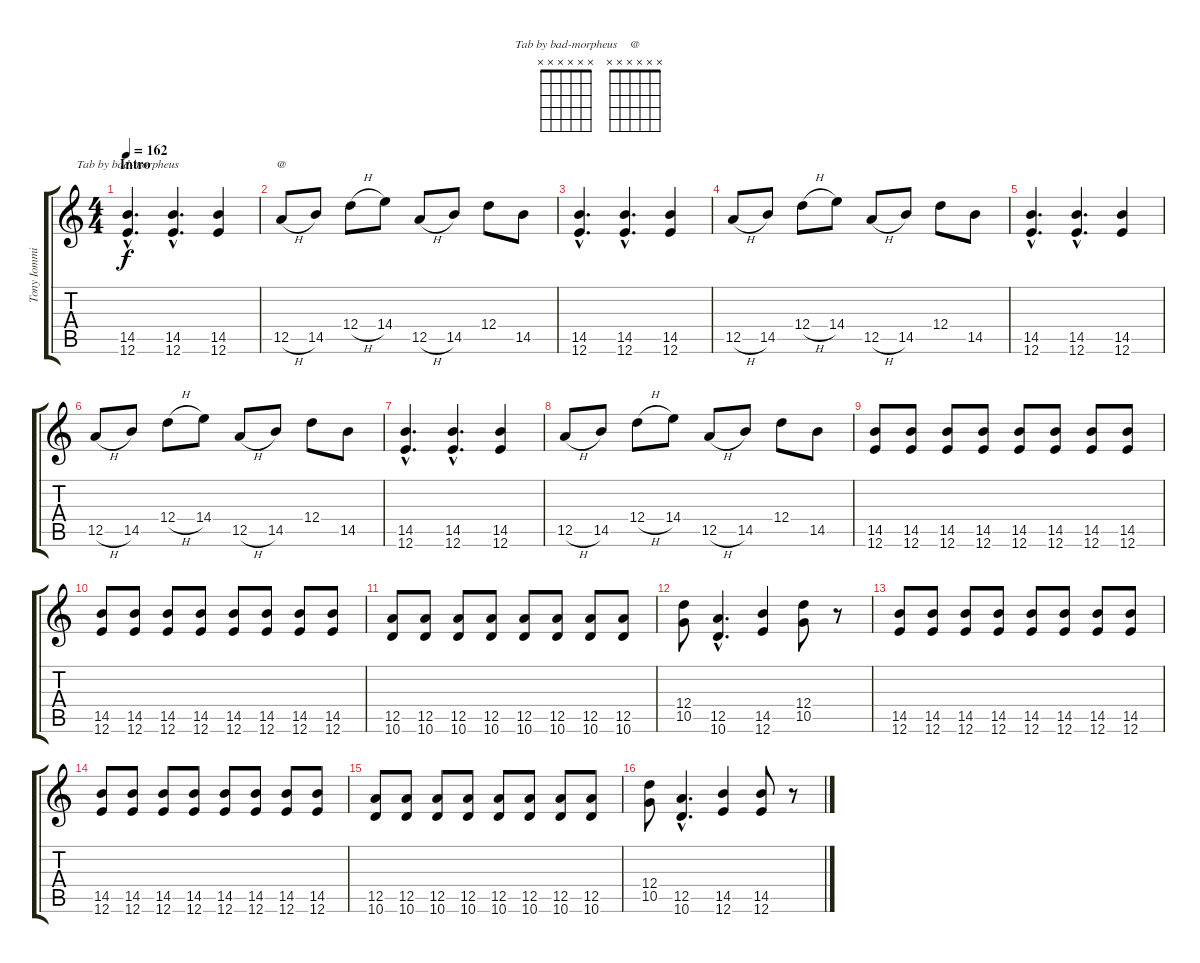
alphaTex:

\track ("Tony Iommi" "Tony Iommi") {instrument overdrivenguitar}
\staff {score tabs}
\tuning (E4 B3 G3 D3 A2 E2) {hide}
\chord ("Tab by bad-morpheus" x x x x x x) {firstfret 0}
\chord ("@" x x x x x x) {firstfret 0}
\ts (4 4)
\section ("" "Intro")
\tempo 162
\clef g2
\ks c
(14.5{hac} 12.6{hac}).4{d ch "Tab by bad-morpheus" dy f instrument overdrivenguitar} (14.5{hac} 12.6{hac}).4{d} (14.5 12.6).4 |
12.5{h}.8{ch "@"} 14.5.8 12.4{h}.8 14.4.8 12.5{h}.8 14.5.8 12.4.8 14.5.8 |
(14.5{hac} 12.6{hac}).4{d} (14.5{hac} 12.6{hac}).4{d} (14.5 12.6).4 |
12.5{h}.8 14.5.8 12.4{h}.8 14.4.8 12.5{h}.8 14.5.8 12.4.8 14.5.8 |
(14.5{hac} 12.6{hac}).4{d} (14.5{hac} 12.6{hac}).4{d} (14.5 12.6).4 |
12.5{h}.8 14.5.8 12.4{h}.8 14.4.8 12.5{h}.8 14.5.8 12.4.8 14.5.8 |
(14.5{hac} 12.6{hac}).4{d} (14.5{hac} 12.6{hac}).4{d} (14.5 12.6).4 |
12.5{h}.8 14.5.8 12.4{h}.8 14.4.8 12.5{h}.8 14.5.8 12.4.8 14.5.8 |
(14.5 12.6).8 (14.5 12.6).8 (14.5 12.6).8 (14.5 12.6).8 (14.5 12.6).8 (14.5 12.6).8 (14.5 12.6).8 (14.5 12.6).8 |
(14.5 12.6).8 (14.5 12.6).8 (14.5 12.6).8 (14.5 12.6).8 (14.5 12.6).8 (14.5 12.6).8 (14.5 12.6).8 (14.5 12.6).8 |
(12.5 10.6).8 (12.5 10.6).8 (12.5 10.6).8 (12.5 10.6).8 (12.5 10.6).8 (12.5 10.6).8 (12.5 10.6).8 (12.5 10.6).8 |
(12.4 10.5).8 (12.5{hac} 10.6{hac}).4{d} (14.5 12.6).4 (12.4 10.5).8 r.8 |
(14.5 12.6).8 (14.5 12.6).8 (14.5 12.6).8 (14.5 12.6).8 (14.5 12.6).8 (14.5 12.6).8 (14.5 12.6).8 (14.5 12.6).8 |
(14.5 12.6).8 (14.5 12.6).8 (14.5 12.6).8 (14.5 12.6).8 (14.5 12.6).8 (14.5 12.6).8 (14.5 12.6).8 (14.5 12.6).8 |
(12.5 10.6).8 (12.5 10.6).8 (12.5 10.6).8 (12.5 10.6).8 (12.5 10.6).8 (12.5 10.6).8 (12.5 10.6).8 (12.5 10.6).8 |
(12.4 10.5).8 (12.5{hac} 10.6{hac}).4{d} (14.5 12.6).4 (14.5 12.6).8 r.8
